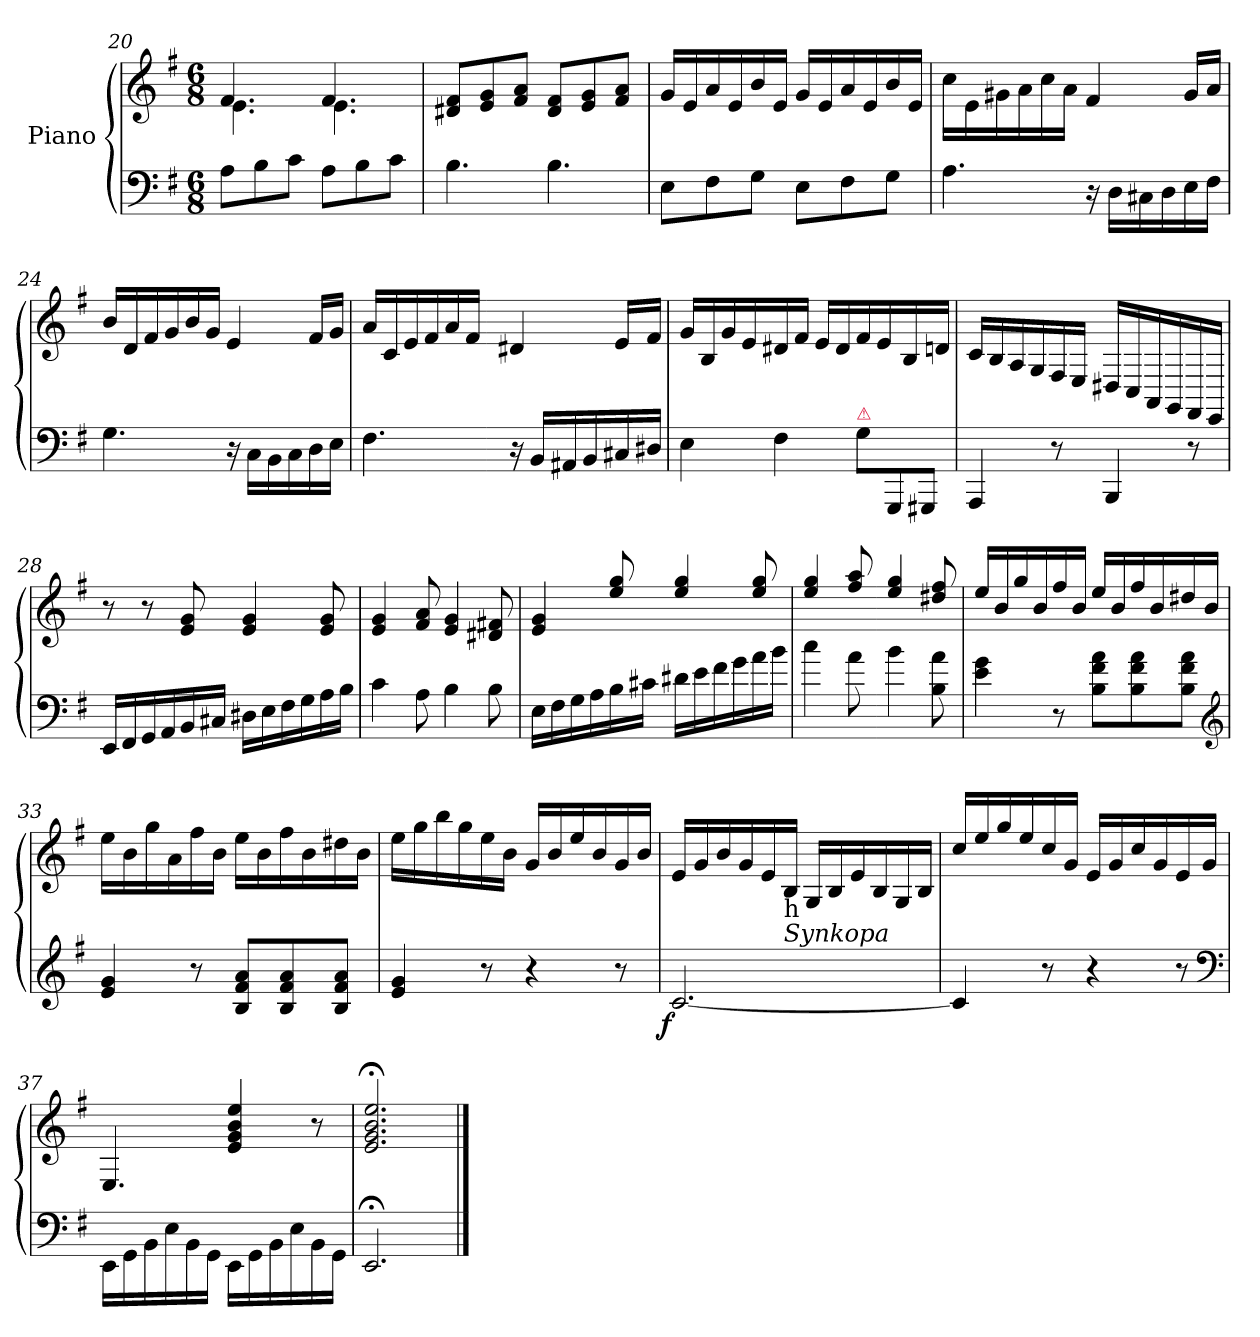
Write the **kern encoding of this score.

**kern	**kern	**dynam
*part1	*part1	*part1
*staff2	*staff1	*staff1/2
*I"Piano	*	*
*clefF4	*clefG2	*
*k[f#]	*k[f#]	*
*e:	*e:	*
*M6/8	*M6/8	*
=20	=20	=20
*	*^	*
8A\L	4.f#/	4.e\	.
8B\	.	.	.
8c\J	.	.	.
8A\L	4.f#/	4.e\	.
8B\	.	.	.
8c\J	.	.	.
*	*v	*v	*
=21	=21	=21
4.B\	8d#X/ 8f#/L	.
.	8e/ 8g/	.
.	8f#/ 8a/J	.
4.B\	8d#/ 8f#/L	.
.	8e/ 8g/	.
.	8f#/ 8a/J	.
=22	=22	=22
8E\L	16g/LL	.
.	16e/	.
8F#\	16a/	.
.	16e/	.
8G\J	16b/	.
.	16e/JJ	.
8E\L	16g/LL	.
.	16e/	.
8F#\	16a/	.
.	16e/	.
8G\J	16b/	.
.	16e/JJ	.
=23	=23	=23
4.A\	16cc\LL	.
.	16e\	.
.	16g#X\	.
.	16a\	.
.	16cc\	.
.	16a\JJ	.
16r	4f#/	.
16D\LL	.	.
16C#X\	.	.
16D\	.	.
16E\	16g#/LL	.
16F#\JJ	16a/JJ	.
=24	=24	=24
4.G\	16b/LL	.
.	16d/	.
.	16f#/	.
.	16g/	.
.	16b/	.
.	16g/JJ	.
16r	4e/	.
16C\LL	.	.
16BB\	.	.
16C\	.	.
16D\	16f#/LL	.
16E\JJ	16g/JJ	.
=25	=25	=25
4.F#\	16a/LL	.
.	16c/	.
.	16e/	.
.	16f#/	.
.	16a/	.
.	16f#/JJ	.
=-	=-	=-
16r	4d#X/	.
16BB/LL	.	.
16AA#X/	.	.
16BB/	.	.
16C#X/	16e/LL	.
16D#X/JJ	16f#/JJ	.
=26	=26	=26
4E\	16g/LL	.
.	16B/	.
.	16g/	.
.	16e/	.
4F#\	16d#X/	.
.	16f#/JJ	.
.	16e/LL	.
.	16d#/	.
*Xtuplet	*	*
!LO:TX:a:color=crimson:t=⚠	!	!
12G\L	16f#/	.
.	16e/	.
12GGG/	.	.
.	16B/	.
12GGG#X/J	.	.
.	16dn/JJ	.
=27	=27	=27
4AAA/	16c/LL	.
.	16B/	.
.	16A/	.
.	16G/	.
8r	16F#/	.
.	16E/JJ	.
4BBB/	16D#X/LL	.
.	16C/	.
.	16AA/	.
.	16GG/	.
8r	16FF#/	.
.	16EE/JJ	.
=28	=28	=28
16EE/LL	8r	.
16FF#/	.	.
16GG/	8r	.
16AA/	.	.
16BB/	8e/ 8g/	.
16C#X/JJ	.	.
16D#X\LL	4e/ 4g/	.
16E\	.	.
16F#\	.	.
16G\	.	.
16A\	8e/ 8g/	.
16B\JJ	.	.
=29	=29	=29
4c\	4e/ 4g/	.
8A\	8f#/ 8a/	.
4B\	4e/ 4g/	.
8B\	8d#X/ 8f#X/	.
=30	=30	=30
16E\LL	4e/ 4g/	.
16F#\	.	.
16G\	.	.
16A\	.	.
16B\	8ee/ 8gg/	.
16c#X\JJ	.	.
16d#X\LL	4ee/ 4gg/	.
16e\	.	.
16f#\	.	.
16g\	.	.
16a\	8ee/ 8gg/	.
16b\JJ	.	.
=31	=31	=31
4cc\	4ee/ 4gg/	.
8a\	8ff#/ 8aa/	.
=-	=-	=-
4b\	4ee/ 4gg/	.
8B\ 8a\	8dd#X/ 8ff#/	.
=32	=32	=32
4e\ 4g\	16ee/LL	.
.	16b/	.
.	16gg/	.
.	16b/	.
8r	16ff#/	.
.	16b/JJ	.
8B\ 8f#\ 8a\L	16ee/LL	.
.	16b/	.
8B\ 8f#\ 8a\	16ff#/	.
.	16b/	.
8B\ 8f#\ 8a\J	16dd#X/	.
.	16b/JJ	.
*clefG2	*	*
=33	=33	=33
4e/ 4g/	16ee\LL	.
.	16b\	.
.	16gg\	.
.	16a\	.
8r	16ff#\	.
.	16b\JJ	.
8B/ 8f#/ 8a/L	16ee\LL	.
.	16b\	.
8B/ 8f#/ 8a/	16ff#\	.
.	16b\	.
8B/ 8f#/ 8a/J	16dd#X\	.
.	16b\JJ	.
=34	=34	=34
4e/ 4g/	16ee\LL	.
.	16gg\	.
.	16bb\	.
.	16gg\	.
8r	16ee\	.
.	16b\JJ	.
4r	16g/LL	.
.	16b/	.
.	16ee/	.
.	16b/	.
8r	16g/	.
.	16b/JJ	.
=35	=35	=35
!	!	!LO:DY:b=2:rj
[2.c/	16e/LL	f
.	16g/	.
.	16b/	.
.	16g/	.
.	16e/	.
!	!LO:TX:b:t=h	!
!	!LO:TX:b:i:t=Synkopa	!
.	16B/JJ	.
.	16G/LL	.
.	16B/	.
.	16e/	.
.	16B/	.
.	16G/	.
.	16B/JJ	.
=36	=36	=36
4c/]	16cc/LL	.
.	16ee/	.
.	16gg/	.
.	16ee/	.
8r	16cc/	.
.	16g/JJ	.
4r	16e/LL	.
.	16g/	.
.	16cc/	.
.	16g/	.
8r	16e/	.
.	16g/JJ	.
*clefF4	*	*
=37	=37	=37
16EE\LL	4.E/	.
16GG\	.	.
16BB\	.	.
16E\	.	.
16BB\	.	.
16GG\JJ	.	.
16EE\LL	4e/ 4g/ 4b/ 4ee/	.
16GG\	.	.
16BB\	.	.
16E\	.	.
16BB\	8r	.
16GG\JJ	.	.
=38	=38	=38
2.EE;</	2.e;</ 2.g;</ 2.b;</ 2.ee;</	.
==	==	==
*-	*-	*-
